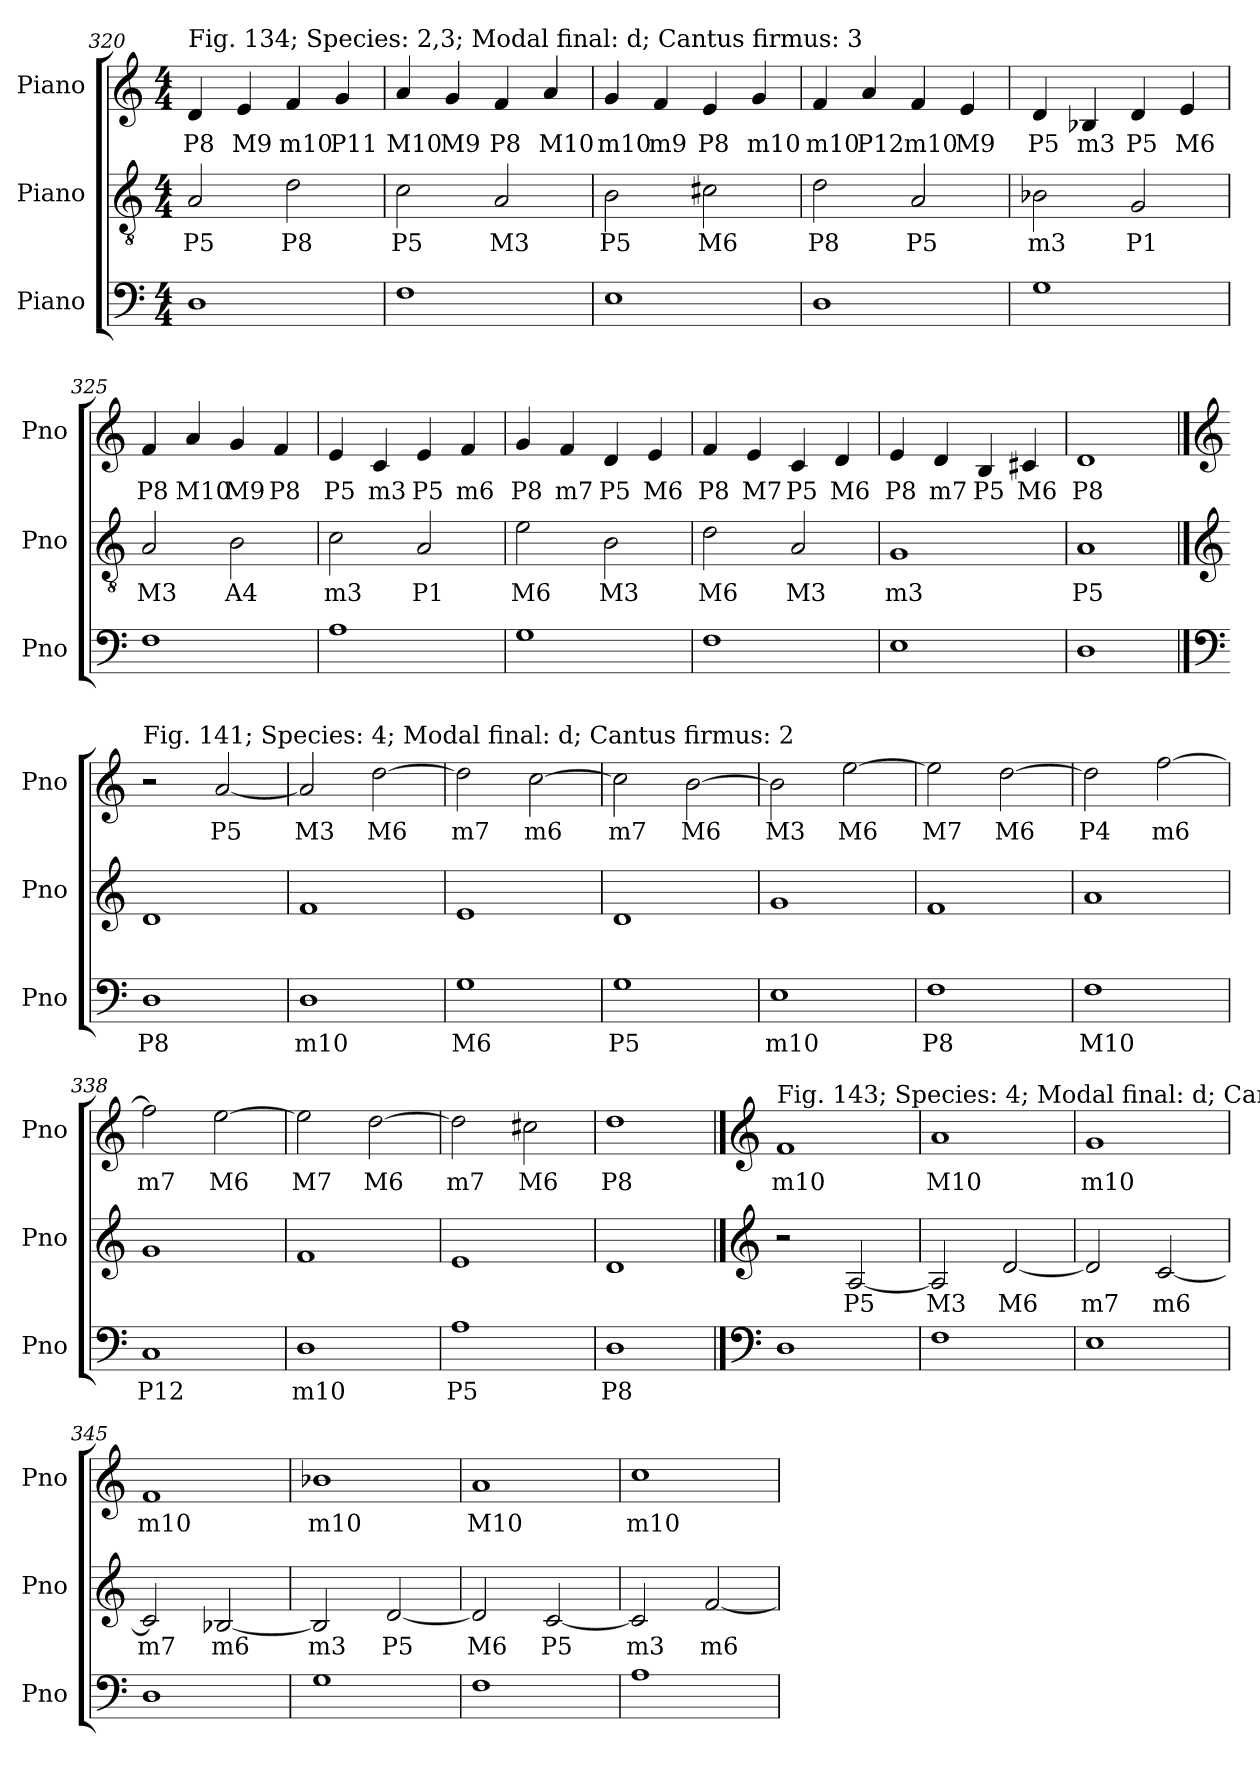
**kern	**text	**kern	**text	**kern	**text
*part3	*part3	*part2	*part2	*part1	*part1
*staff3	*staff3	*staff2	*staff2	*staff1	*staff1
*I"Piano	*	*I"Piano	*	*I"Piano	*
*I'Pno	*	*I'Pno	*	*I'Pno	*
!!LO:LB:g=z
*clefF4	*	*clefGv2	*	*clefG2	*
*k[]	*	*k[]	*	*k[]	*
*M4/4	*	*M4/4	*	*M4/4	*
=320	=320	=320	=320	=320	=320
!	!	!	!	!LO:TX:a:t=Fig. 134; Species&colon; 2,3; Modal final&colon; d; Cantus firmus&colon; 3	!
!	!	!	!LO:LY:b	!	!LO:LY:b
1D	.	2A/	P5	4d/	P8
!	!	!	!	!	!LO:LY:b
.	.	.	.	4e/	M9
!	!	!	!LO:LY:b	!	!LO:LY:b
.	.	2d\	P8	4f/	m10
!	!	!	!	!	!LO:LY:b
.	.	.	.	4g/	P11
=321	=321	=321	=321	=321	=321
!	!	!	!LO:LY:b	!	!LO:LY:b
1F	.	2c\	P5	4a/	M10
!	!	!	!	!	!LO:LY:b
.	.	.	.	4g/	M9
!	!	!	!LO:LY:b	!	!LO:LY:b
.	.	2A/	M3	4f/	P8
!	!	!	!	!	!LO:LY:b
.	.	.	.	4a/	M10
=322	=322	=322	=322	=322	=322
!	!	!	!LO:LY:b	!	!LO:LY:b
1E	.	2B\	P5	4g/	m10
!	!	!	!	!	!LO:LY:b
.	.	.	.	4f/	m9
!	!	!	!LO:LY:b	!	!LO:LY:b
.	.	2c#X\	M6	4e/	P8
!	!	!	!	!	!LO:LY:b
.	.	.	.	4g/	m10
=323	=323	=323	=323	=323	=323
!	!	!	!LO:LY:b	!	!LO:LY:b
1D	.	2d\	P8	4f/	m10
!	!	!	!	!	!LO:LY:b
.	.	.	.	4a/	P12
!	!	!	!LO:LY:b	!	!LO:LY:b
.	.	2A/	P5	4f/	m10
!	!	!	!	!	!LO:LY:b
.	.	.	.	4e/	M9
=324	=324	=324	=324	=324	=324
!	!	!	!LO:LY:b	!	!LO:LY:b
1G	.	2B-X\	m3	4d/	P5
!	!	!	!	!	!LO:LY:b
.	.	.	.	4B-X/	m3
!	!	!	!LO:LY:b	!	!LO:LY:b
.	.	2G/	P1	4d/	P5
!	!	!	!	!	!LO:LY:b
.	.	.	.	4e/	M6
=325	=325	=325	=325	=325	=325
!	!	!	!LO:LY:b	!	!LO:LY:b
1F	.	2A/	M3	4f/	P8
!	!	!	!	!	!LO:LY:b
.	.	.	.	4a/	M10
!	!	!	!LO:LY:b	!	!LO:LY:b
.	.	2B\	A4	4g/	M9
!	!	!	!	!	!LO:LY:b
.	.	.	.	4f/	P8
!!LO:LB:g=z
=326	=326	=326	=326	=326	=326
!	!	!	!LO:LY:b	!	!LO:LY:b
1A	.	2c\	m3	4e/	P5
!	!	!	!	!	!LO:LY:b
.	.	.	.	4c/	m3
!	!	!	!LO:LY:b	!	!LO:LY:b
.	.	2A/	P1	4e/	P5
!	!	!	!	!	!LO:LY:b
.	.	.	.	4f/	m6
=327	=327	=327	=327	=327	=327
!	!	!	!LO:LY:b	!	!LO:LY:b
1G	.	2e\	M6	4g/	P8
!	!	!	!	!	!LO:LY:b
.	.	.	.	4f/	m7
!	!	!	!LO:LY:b	!	!LO:LY:b
.	.	2B\	M3	4d/	P5
!	!	!	!	!	!LO:LY:b
.	.	.	.	4e/	M6
=328	=328	=328	=328	=328	=328
!	!	!	!LO:LY:b	!	!LO:LY:b
1F	.	2d\	M6	4f/	P8
!	!	!	!	!	!LO:LY:b
.	.	.	.	4e/	M7
!	!	!	!LO:LY:b	!	!LO:LY:b
.	.	2A/	M3	4c/	P5
!	!	!	!	!	!LO:LY:b
.	.	.	.	4d/	M6
=329	=329	=329	=329	=329	=329
!	!	!	!LO:LY:b	!	!LO:LY:b
1E	.	1G	m3	4e/	P8
!	!	!	!	!	!LO:LY:b
.	.	.	.	4d/	m7
!	!	!	!	!	!LO:LY:b
.	.	.	.	4B/	P5
!	!	!	!	!	!LO:LY:b
.	.	.	.	4c#X/	M6
=330	=330	=330	=330	=330	=330
!	!	!	!LO:LY:b	!	!LO:LY:b
1D	.	1A	P5	1d	P8
!!LO:PB:g=z
==331	==331	==331	==331	==331	==331
*clefF4	*	*clefG2	*	*clefG2	*
!	!	!	!	!LO:TX:a:t=Fig. 141; Species&colon; 4; Modal final&colon; d; Cantus firmus&colon; 2	!
!	!LO:LY:b	!	!	!	!
1D	P8	1d	.	2r	.
!	!	!	!	!	!LO:LY:b
.	.	.	.	[2a/	P5
=332	=332	=332	=332	=332	=332
!	!LO:LY:b	!	!	!	!LO:LY:b
1D	m10	1f	.	2a/]	M3
!	!	!	!	!	!LO:LY:b
.	.	.	.	[2dd\	M6
=333	=333	=333	=333	=333	=333
!	!LO:LY:b	!	!	!	!LO:LY:b
1G	M6	1e	.	2dd\]	m7
!	!	!	!	!	!LO:LY:b
.	.	.	.	[2cc\	m6
=334	=334	=334	=334	=334	=334
!	!LO:LY:b	!	!	!	!LO:LY:b
1G	P5	1d	.	2cc\]	m7
!	!	!	!	!	!LO:LY:b
.	.	.	.	[2b\	M6
=335	=335	=335	=335	=335	=335
!	!LO:LY:b	!	!	!	!LO:LY:b
1E	m10	1g	.	2b\]	M3
!	!	!	!	!	!LO:LY:b
.	.	.	.	[2ee\	M6
=336	=336	=336	=336	=336	=336
!	!LO:LY:b	!	!	!	!LO:LY:b
1F	P8	1f	.	2ee\]	M7
!	!	!	!	!	!LO:LY:b
.	.	.	.	[2dd\	M6
!!LO:LB:g=z
=337	=337	=337	=337	=337	=337
!	!LO:LY:b	!	!	!	!LO:LY:b
1F	M10	1a	.	2dd\]	P4
!	!	!	!	!	!LO:LY:b
.	.	.	.	[2ff\	m6
=338	=338	=338	=338	=338	=338
!	!LO:LY:b	!	!	!	!LO:LY:b
1C	P12	1g	.	2ff\]	m7
!	!	!	!	!	!LO:LY:b
.	.	.	.	[2ee\	M6
=339	=339	=339	=339	=339	=339
!	!LO:LY:b	!	!	!	!LO:LY:b
1D	m10	1f	.	2ee\]	M7
!	!	!	!	!	!LO:LY:b
.	.	.	.	[2dd\	M6
=340	=340	=340	=340	=340	=340
!	!LO:LY:b	!	!	!	!LO:LY:b
1A	P5	1e	.	2dd\]	m7
!	!	!	!	!	!LO:LY:b
.	.	.	.	2cc#X\	M6
=341	=341	=341	=341	=341	=341
!	!LO:LY:b	!	!	!	!LO:LY:b
1D	P8	1d	.	1dd	P8
!!LO:LB:g=z
==342	==342	==342	==342	==342	==342
*clefF4	*	*clefG2	*	*clefG2	*
!	!	!	!	!LO:TX:a:t=Fig. 143; Species&colon; 4; Modal final&colon; d; Cantus firmus&colon; 3	!
!	!	!	!	!	!LO:LY:b
1D	.	2r	.	1f	m10
!	!	!	!LO:LY:b	!	!
.	.	[2A/	P5	.	.
=343	=343	=343	=343	=343	=343
!	!	!	!LO:LY:b	!	!LO:LY:b
1F	.	2A/]	M3	1a	M10
!	!	!	!LO:LY:b	!	!
.	.	[2d/	M6	.	.
=344	=344	=344	=344	=344	=344
!	!	!	!LO:LY:b	!	!LO:LY:b
1E	.	2d/]	m7	1g	m10
!	!	!	!LO:LY:b	!	!
.	.	[2c/	m6	.	.
=345	=345	=345	=345	=345	=345
!	!	!	!LO:LY:b	!	!LO:LY:b
1D	.	2c/]	m7	1f	m10
!	!	!	!LO:LY:b	!	!
.	.	[2B-X/	m6	.	.
=346	=346	=346	=346	=346	=346
!	!	!	!LO:LY:b	!	!LO:LY:b
1G	.	2B-/]	m3	1b-X	m10
!	!	!	!LO:LY:b	!	!
.	.	[2d/	P5	.	.
=347	=347	=347	=347	=347	=347
!	!	!	!LO:LY:b	!	!LO:LY:b
1F	.	2d/]	M6	1a	M10
!	!	!	!LO:LY:b	!	!
.	.	[2c/	P5	.	.
!!LO:LB:g=z
=348	=348	=348	=348	=348	=348
!	!	!	!LO:LY:b	!	!LO:LY:b
1A	.	2c/]	m3	1cc	m10
!	!	!	!LO:LY:b	!	!
.	.	[2f/	m6	.	.
=	=	=	=	=	=
*-	*-	*-	*-	*-	*-
